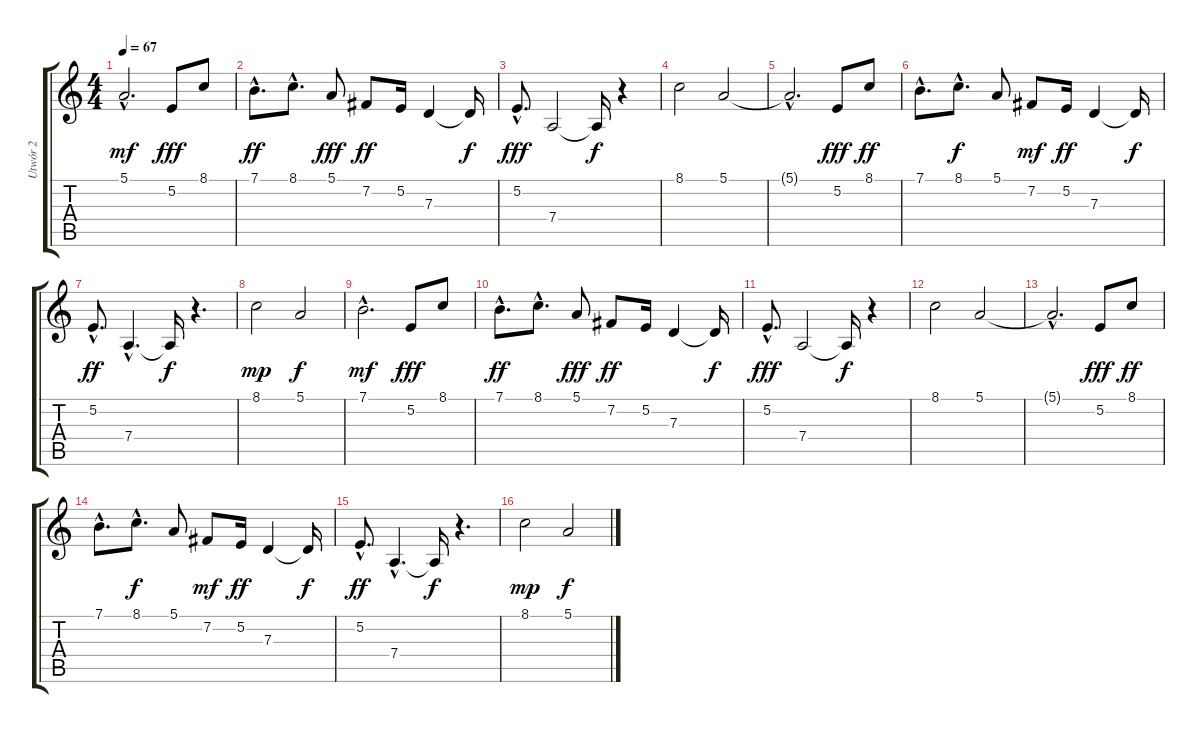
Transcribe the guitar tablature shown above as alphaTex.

\track ("Utwór 2" "Utwór 2") {instrument choiraahs}
\staff {score tabs}
\tuning (E4 B3 G3 D3 A2 E2) {hide}
\ts (4 4)
\tempo 67
\clef g2
\ks c
5.1{hac}.2{d dy mf} 5.2.8{dy fff} 8.1.8 |
7.1{hac}.8{d dy ff} 8.1{hac}.8{d} 5.1.8{dy fff} 7.2.8{dy ff} 5.2.16 7.3.4 7.3{t}.16{dy f} |
5.2{hac}.8{d dy fff} 7.4.2 7.4{t}.16{dy f} r.4 |
8.1.2 5.1.2 |
5.1{hac t}.2{d} 5.2.8{dy fff} 8.1.8{dy ff} |
7.1{hac}.8{d} 8.1{hac}.8{d dy f} 5.1.8 7.2.8{dy mf} 5.2.16{dy ff} 7.3.4 7.3{t}.16{dy f} |
5.2{hac}.8{d dy ff} 7.4{hac}.4{d} 7.4{t}.16{dy f} r.4{d} |
8.1.2{dy mp} 5.1.2{dy f} |
7.1{hac}.2{d dy mf} 5.2.8{dy fff} 8.1.8 |
7.1{hac}.8{d dy ff} 8.1{hac}.8{d} 5.1.8{dy fff} 7.2.8{dy ff} 5.2.16 7.3.4 7.3{t}.16{dy f} |
5.2{hac}.8{d dy fff} 7.4.2 7.4{t}.16{dy f} r.4 |
8.1.2 5.1.2 |
5.1{hac t}.2{d} 5.2.8{dy fff} 8.1.8{dy ff} |
7.1{hac}.8{d} 8.1{hac}.8{d dy f} 5.1.8 7.2.8{dy mf} 5.2.16{dy ff} 7.3.4 7.3{t}.16{dy f} |
5.2{hac}.8{d dy ff} 7.4{hac}.4{d} 7.4{t}.16{dy f} r.4{d} |
8.1.2{dy mp} 5.1.2{dy f}
